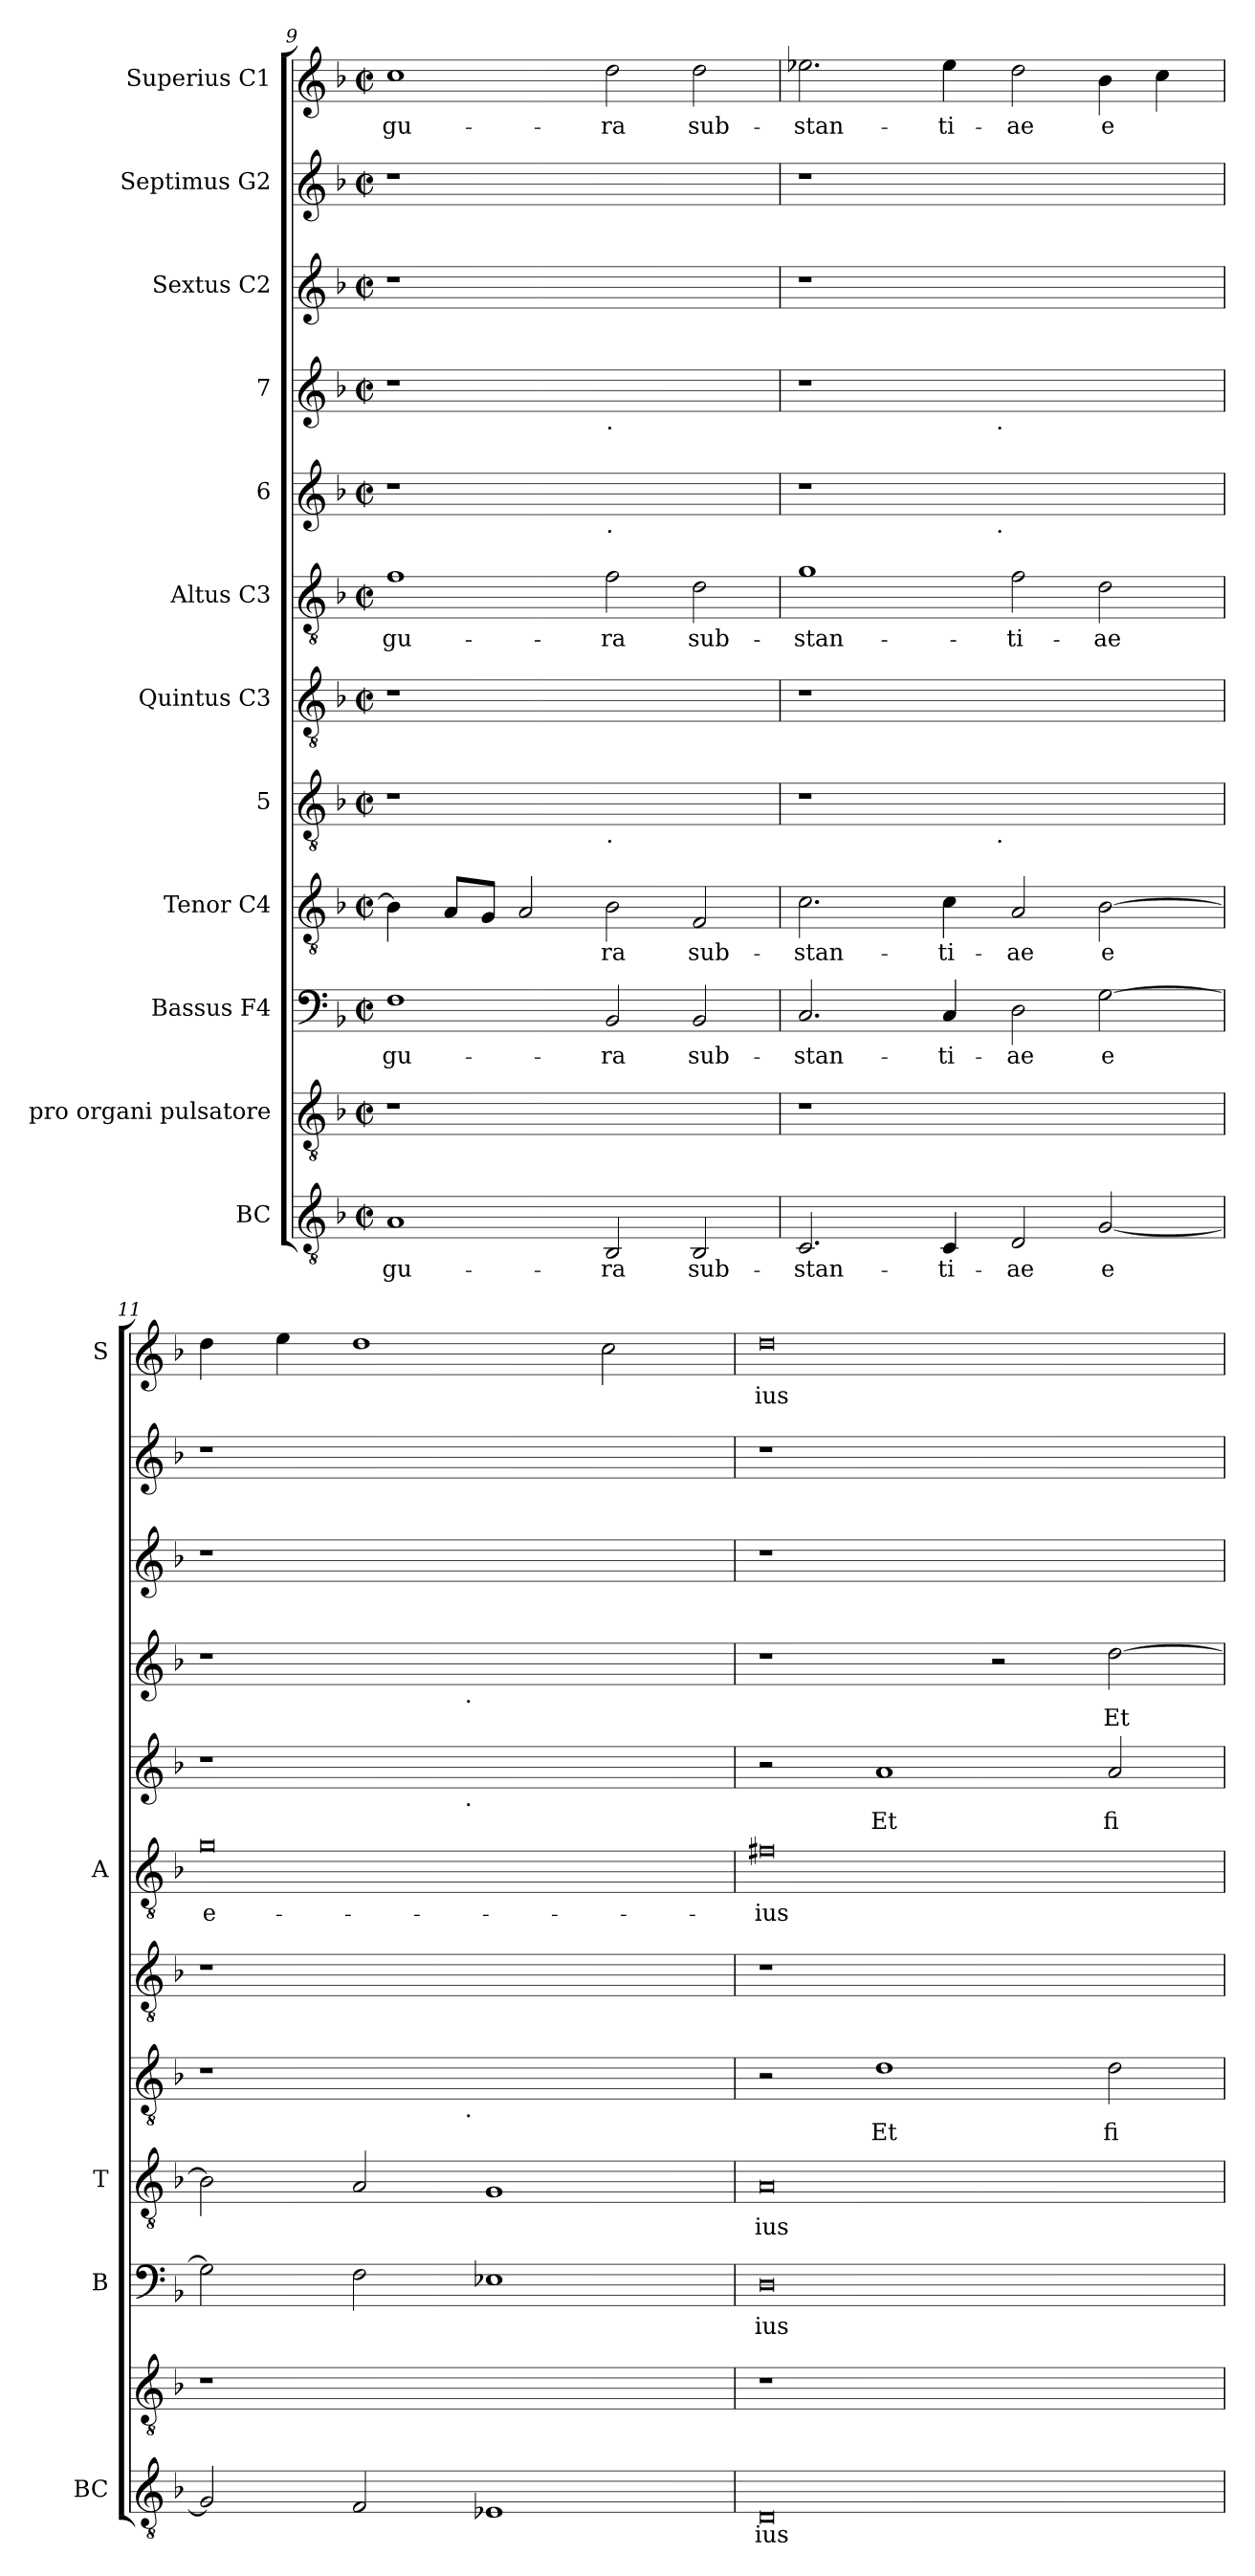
**kern	**text	**kern	**kern	**text	**kern	**text	**kern	**text	**kern	**kern	**text	**kern	**text	**kern	**text	**kern	**kern	**kern	**text
*part12	*part12	*part11	*part10	*part10	*part9	*part9	*part8	*part8	*part7	*part6	*part6	*part5	*part5	*part4	*part4	*part3	*part2	*part1	*part1
*staff12	*staff12	*staff11	*staff10	*staff10	*staff9	*staff9	*staff8	*staff8	*staff7	*staff6	*staff6	*staff5	*staff5	*staff4	*staff4	*staff3	*staff2	*staff1	*staff1
*I"BC	*	*I"pro organi  pulsatore	*I"Bassus  F4	*	*I"Tenor  C4	*	*I"5	*	*I"Quintus  C3	*I"Altus  C3	*	*I"6	*	*I"7	*	*I"Sextus  C2	*I"Septimus  G2	*I"Superius  C1	*
*I'BC	*	*	*I'B	*	*I'T	*	*	*	*	*I'A	*	*	*	*	*	*	*	*I'S	*
!!LO:PB:g=z
*clefGv2	*	*clefGv2	*clefF4	*	*clefGv2	*	*clefGv2	*	*clefGv2	*clefGv2	*	*clefG2	*	*clefG2	*	*clefG2	*clefG2	*clefG2	*
*k[b-]	*	*k[b-]	*k[b-]	*	*k[b-]	*	*k[b-]	*	*k[b-]	*k[b-]	*	*k[b-]	*	*k[b-]	*	*k[b-]	*k[b-]	*k[b-]	*
*F:	*	*F:	*F:	*	*F:	*	*F:	*	*F:	*F:	*	*F:	*	*F:	*	*F:	*F:	*F:	*
*M2/2	*	*M2/2	*M2/2	*	*M2/2	*	*M2/2	*	*M2/2	*M2/2	*	*M2/2	*	*M2/2	*	*M2/2	*M2/2	*M2/2	*
*met(c|)	*	*met(c|)	*met(c|)	*	*met(c|)	*	*met(c|)	*	*met(c|)	*met(c|)	*	*met(c|)	*	*met(c|)	*	*met(c|)	*met(c|)	*met(c|)	*
=9	=9	=9	=9	=9	=9	=9	=9	=9	=9	=9	=9	=9	=9	=9	=9	=9	=9	=9	=9
!	!LO:LY:a:cj	!	!	!LO:LY:b:cj	!	!LO:LY:b:cj	!	!	!	!	!LO:LY:b:cj	!	!	!	!	!	!	!	!LO:LY:b:cj
1A	-gu-	1r	1F	-gu-	4B-\]	--	1r	.	1r	1f	-gu-	1r	.	1r	.	1r	1r	1cc	-gu-
!	!	!	!	!	!	!LO:LY:b:cj	!	!	!	!	!	!	!	!	!	!	!	!	!
.	.	.	.	.	8A/L	--	.	.	.	.	.	.	.	.	.	.	.	.	.
!	!	!	!	!	!	!LO:LY:b:cj	!	!	!	!	!	!	!	!	!	!	!	!	!
.	.	.	.	.	8G/J	--	.	.	.	.	.	.	.	.	.	.	.	.	.
!	!	!	!	!	!	!LO:LY:b:cj	!	!	!	!	!	!	!	!	!	!	!	!	!
.	.	.	.	.	2A/	--	.	.	.	.	.	.	.	.	.	.	.	.	.
!	!	!	!	!	!	!	!	!	!	!	!	!	!	!LO:TX:b:t=.	!	!	!	!	!
!	!	!	!	!	!	!	!	!	!	!	!	!LO:TX:b:t=.	!	!	!	!	!	!	!
!	!	!	!	!	!	!	!LO:TX:b:t=.	!	!	!	!	!	!	!	!	!	!	!	!
!	!LO:LY:a:cj	!	!	!LO:LY:b:cj	!	!LO:LY:b:cj	!	!	!	!	!LO:LY:b:cj	!	!	!	!	!	!	!	!LO:LY:b:cj
2BB-/	-ra	1ryy	2BB-/	-ra	2B-\	-ra	1ryy	.	1ryy	2f\	-ra	1ryy	.	1ryy	.	1ryy	1ryy	2dd\	-ra
!	!LO:LY:a:cj	!	!	!LO:LY:b:cj	!	!LO:LY:b:cj	!	!	!	!	!LO:LY:b:cj	!	!	!	!	!	!	!	!LO:LY:b:cj
2BB-/	sub-	.	2BB-/	sub-	2F/	sub-	.	.	.	2d\	sub-	.	.	.	.	.	.	2dd\	sub-
=10	=10	=10	=10	=10	=10	=10	=10	=10	=10	=10	=10	=10	=10	=10	=10	=10	=10	=10	=10
!	!LO:LY:a:cj	!	!	!LO:LY:b:cj	!	!LO:LY:b:cj	!	!	!	!	!LO:LY:b:cj	!	!	!	!	!	!	!	!LO:LY:b:cj
*	*	*	*	*	*	*	*^	*	*	*	*	*^	*	*^	*	*	*	*	*
2.C/	-stan-	1r	2.C/	-stan-	2.c\	-stan-	1r	2ryy	.	1r	1g	-stan-	1r	2ryy	.	1r	2ryy	.	1r	1r	2.ee-X\	-stan-
.	.	.	.	.	.	.	.	4...ryy	.	.	.	.	.	4...ryy	.	.	4...ryy	.	.	.	.	.
!	!LO:LY:a:cj	!	!	!LO:LY:b:cj	!	!LO:LY:b:cj	!	!	!	!	!	!	!	!	!	!	!	!	!	!	!	!LO:LY:b:cj
4C/	-ti-	.	4C/	-ti-	4c\	-ti-	.	.	.	.	.	.	.	.	.	.	.	.	.	.	4ee-\	-ti-
!	!	!	!	!	!	!	!	!	!	!	!	!	!	!	!	!	!LO:TX:b:t=.	!	!	!	!	!
!	!	!	!	!	!	!	!	!	!	!	!	!	!	!LO:TX:b:t=.	!	!	!	!	!	!	!	!
!	!	!	!	!	!	!	!	!LO:TX:b:t=.	!	!	!	!	!	!	!	!	!	!	!	!	!	!
.	.	.	.	.	.	.	.	1ryy	.	.	.	.	.	1ryy	.	.	1ryy	.	.	.	.	.
!	!LO:LY:a:cj	!	!	!LO:LY:b:cj	!	!LO:LY:b:cj	!	!	!	!	!	!LO:LY:b:cj	!	!	!	!	!	!	!	!	!	!LO:LY:b:cj
2D/	-ae	1ryy	2D\	-ae	2A/	-ae	1ryy	.	.	1ryy	2f\	-ti-	1ryy	.	.	1ryy	.	.	1ryy	1ryy	2dd\	-ae
!	!LO:LY:a:cj	!	!	!LO:LY:b:cj	!	!LO:LY:b:cj	!	!	!	!	!	!LO:LY:b:cj	!	!	!	!	!	!	!	!	!	!LO:LY:b:cj
[<2G/	e-	.	[>2G\	e-	[>2B-\	e-	.	.	.	.	2d\	-ae	.	.	.	.	.	.	.	.	4b-\	e-
!	!	!	!	!	!	!	!	!	!	!	!	!	!	!	!	!	!	!	!	!	!	!LO:LY:b:cj
.	.	.	.	.	.	.	.	.	.	.	.	.	.	.	.	.	.	.	.	.	4cc\	--
.	.	.	.	.	.	.	.	32ryy	.	.	.	.	.	32ryy	.	.	32ryy	.	.	.	.	.
=11	=11	=11	=11	=11	=11	=11	=11	=11	=11	=11	=11	=11	=11	=11	=11	=11	=11	=11	=11	=11	=11	=11
!	!LO:LY:a:cj	!	!	!LO:LY:b:cj	!	!LO:LY:b:cj	!	!	!	!	!	!LO:LY:b:cj	!	!	!	!	!	!	!	!	!	!LO:LY:b:cj
2G/]	--	1r	2G\]	--	2B-\]	--	1r	2ryy	.	1r	0g	e-	1r	2ryy	.	1r	2ryy	.	1r	1r	4dd\	--
!	!	!	!	!	!	!	!	!	!	!	!	!	!	!	!	!	!	!	!	!	!	!LO:LY:b:cj
.	.	.	.	.	.	.	.	.	.	.	.	.	.	.	.	.	.	.	.	.	4ee\	--
!	!LO:LY:a:cj	!	!	!LO:LY:b:cj	!	!LO:LY:b:cj	!	!	!	!	!	!	!	!	!	!	!	!	!	!	!	!LO:LY:b:cj
2F/	--	.	2F\	--	2A/	--	.	4...ryy	.	.	.	.	.	4...ryy	.	.	4...ryy	.	.	.	1dd	--
!	!	!	!	!	!	!	!	!	!	!	!	!	!	!	!	!	!LO:TX:b:t=.	!	!	!	!	!
!	!	!	!	!	!	!	!	!	!	!	!	!	!	!LO:TX:b:t=.	!	!	!	!	!	!	!	!
!	!	!	!	!	!	!	!	!LO:TX:b:t=.	!	!	!	!	!	!	!	!	!	!	!	!	!	!
.	.	.	.	.	.	.	.	1ryy	.	.	.	.	.	1ryy	.	.	1ryy	.	.	.	.	.
!	!LO:LY:a:cj	!	!	!LO:LY:b:cj	!	!LO:LY:b:cj	!	!	!	!	!	!	!	!	!	!	!	!	!	!	!	!
1E-X	--	1ryy	1E-X	--	1G	--	1ryy	.	.	1ryy	.	.	1ryy	.	.	1ryy	.	.	1ryy	1ryy	.	.
!	!	!	!	!	!	!	!	!	!	!	!	!	!	!	!	!	!	!	!	!	!	!LO:LY:b:cj
.	.	.	.	.	.	.	.	.	.	.	.	.	.	.	.	.	.	.	.	.	2cc\	--
.	.	.	.	.	.	.	.	32ryy	.	.	.	.	.	32ryy	.	.	32ryy	.	.	.	.	.
=12	=12	=12	=12	=12	=12	=12	=12	=12	=12	=12	=12	=12	=12	=12	=12	=12	=12	=12	=12	=12	=12	=12
!	!LO:LY:a:cj	!	!	!LO:LY:b:cj	!	!LO:LY:b:cj	!	!	!	!	!	!LO:LY:b:cj	!	!	!	!	!	!	!	!	!	!LO:LY:b:cj
*	*	*	*	*	*	*	*	*	*	*	*	*	*v	*v	*	*	*	*	*	*	*	*
*	*	*	*	*	*	*	*v	*v	*	*	*	*	*	*	*v	*v	*	*	*	*	*
0D	-ius	1r	0D	-ius	0A	-ius	2r	.	1r	0f#X	-ius	2r	.	1r	.	1r	1r	0dd	-ius
!	!	!	!	!	!	!	!	!LO:LY:b:cj	!	!	!	!	!LO:LY:b:cj	!	!	!	!	!	!
.	.	.	.	.	.	.	1d	Et	.	.	.	1a	Et	.	.	.	.	.	.
.	.	1ryy	.	.	.	.	.	.	1ryy	.	.	.	.	2r	.	1ryy	1ryy	.	.
!	!	!	!	!	!	!	!	!LO:LY:b:cj	!	!	!	!	!LO:LY:b:cj	!	!LO:LY:b:cj	!	!	!	!
.	.	.	.	.	.	.	2d\	fi-	.	.	.	2a/	fi-	[<2dd\	Et	.	.	.	.
=	=	=	=	=	=	=	=	=	=	=	=	=	=	=	=	=	=	=	=
*-	*-	*-	*-	*-	*-	*-	*-	*-	*-	*-	*-	*-	*-	*-	*-	*-	*-	*-	*-
